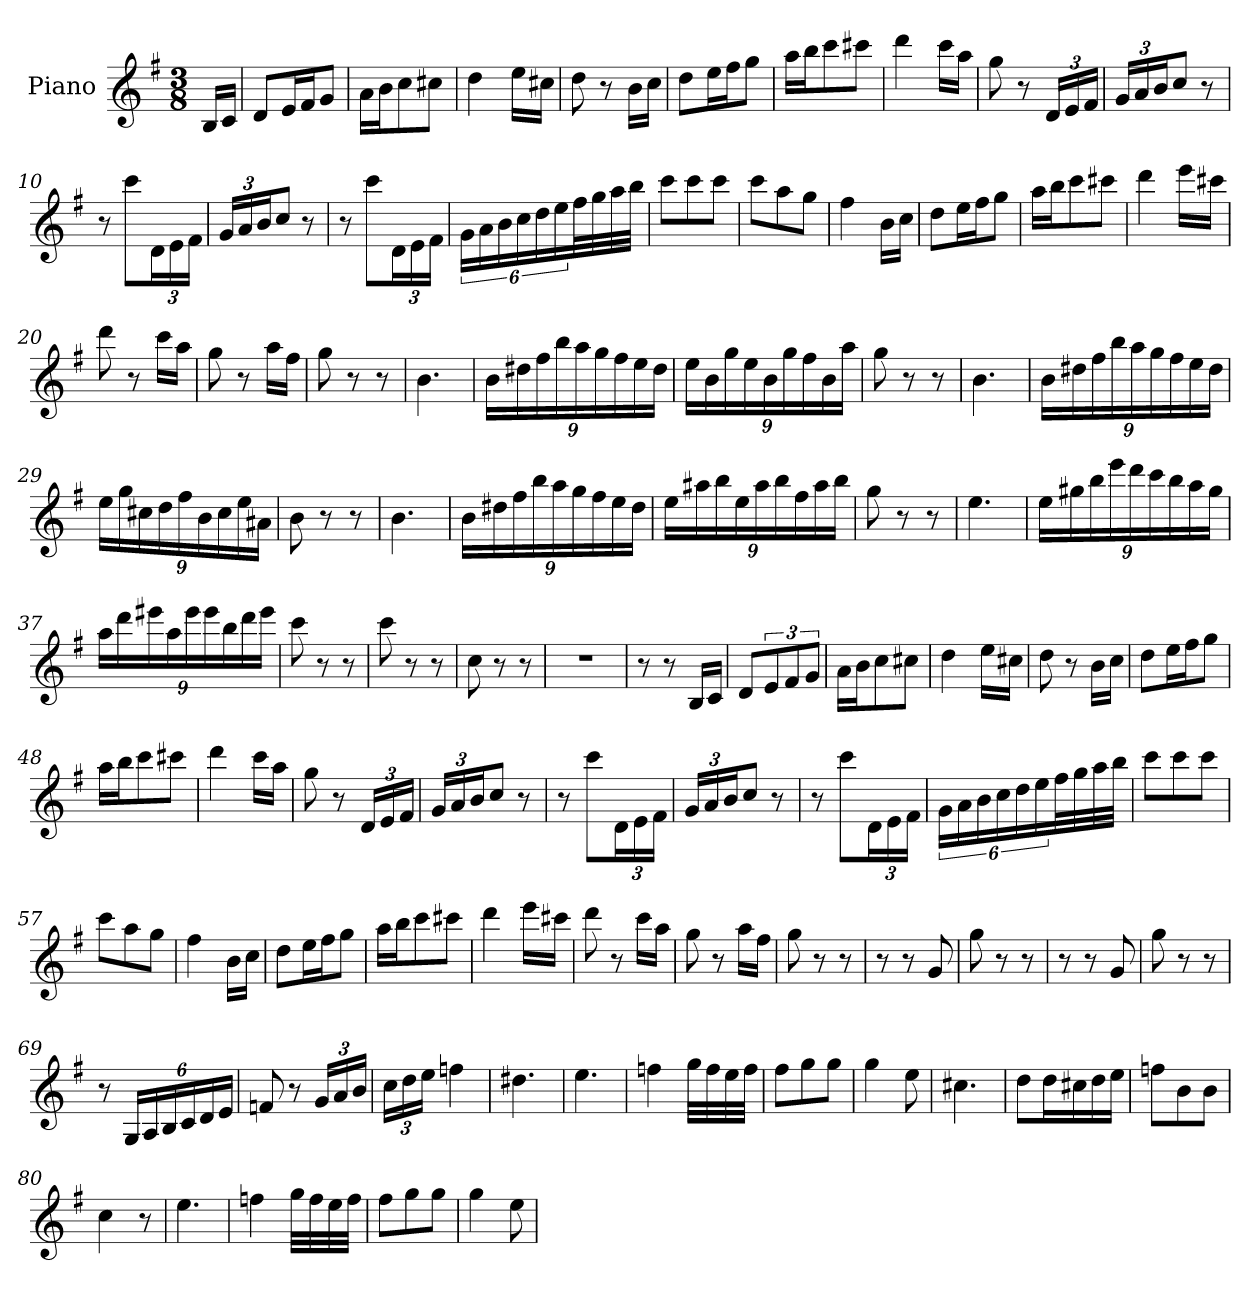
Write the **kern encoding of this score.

**kern
*part1
*staff1
*I"Piano
*I'Pno
*clefG2
*k[f#]
*G:
*M3/8
*MM120
=
16B/LL
16c/JJ
=1
8d/L
16e/L
16f#/J
8g/J
=2
16a\LL
16b\J
8cc\
8cc#X\J
=3
4dd
16ee\LL
16cc#X\JJ
=4
8dd
8r
16b\LL
16cc\JJ
=5
8dd\L
16ee\L
16ff#\J
8gg\J
=6
16aa\LL
16bb\J
8ccc\
8ccc#X\J
=7
4ddd
16ccc\LL
16aa\JJ
=8
8gg
8r
24d/LL
24e/
24f#/JJ
=9
24g/LL
24a/
24b/J
8cc/J
8r
=10
8r
8ccc\L
24d\L
24e\
24f#\JJ
=11
24g/LL
24a/
24b/J
8cc/J
8r
=12
8r
8ccc\L
24d\L
24e\
24f#\JJ
=13
24g\LL
24a\
24b\
24cc\
24dd\
24ee\
32ff#\L
32gg\
32aa\
32bb\JJJ
=14
8ccc\L
8ccc\
8ccc\J
=15
8ccc\L
8aa\
8gg\J
=16
4ff#
16b\LL
16cc\JJ
=17
8dd\L
16ee\L
16ff#\J
8gg\J
=18
16aa\LL
16bb\J
8ccc\
8ccc#X\J
=19
4ddd
16eee\LL
16ccc#X\JJ
=20
8ddd
8r
16ccc\LL
16aa\JJ
=21
8gg
8r
16aa\LL
16ff#\JJ
=22
8gg
8r
8r
=23
4.b
=24
24b\LL
24dd#X\
24ff#\
24bb\
24aa\
24gg\
24ff#\
24ee\
24dd#\JJ
=25
24ee\LL
24b\
24gg\
24ee\
24b\
24gg\
24ff#\
24b\
24aa\JJ
=26
8gg
8r
8r
=27
4.b
=28
24b\LL
24dd#X\
24ff#\
24bb\
24aa\
24gg\
24ff#\
24ee\
24dd#\JJ
=29
24ee\LL
24gg\
24cc#X\
24dd\
24ff#\
24b\
24cc#\
24ee\
24a#X\JJ
=30
8b
8r
8r
=31
4.b
=32
24b\LL
24dd#X\
24ff#\
24bb\
24aa\
24gg\
24ff#\
24ee\
24dd#\JJ
=33
24ee\LL
24aa#X\
24bb\
24ee\
24aa#\
24bb\
24ff#\
24aa#\
24bb\JJ
=34
8gg
8r
8r
=35
4.ee
=36
24ee\LL
24gg#X\
24bb\
24eee\
24ddd\
24ccc\
24bb\
24aa\
24gg#\JJ
=37
24aa\LL
24ddd\
24eee#X\
24aa\
24eee#\
24eee#\
24bb\
24ddd\
24eee#\JJ
=38
8ccc
8r
8r
=39
8ccc
8r
8r
=40
8cc
8r
8r
=41
4.r
=42
8r
8r
16B/LL
16c/JJ
=43
8d/L
12e/
12f#/
12g/J
=44
16a\LL
16b\J
8cc\
8cc#X\J
=45
4dd
16ee\LL
16cc#X\JJ
=46
8dd
8r
16b\LL
16cc\JJ
=47
8dd\L
16ee\L
16ff#\J
8gg\J
=48
16aa\LL
16bb\J
8ccc\
8ccc#X\J
=49
4ddd
16ccc\LL
16aa\JJ
=50
8gg
8r
24d/LL
24e/
24f#/JJ
=51
24g/LL
24a/
24b/J
8cc/J
8r
=52
8r
8ccc\L
24d\L
24e\
24f#\JJ
=53
24g/LL
24a/
24b/J
8cc/J
8r
=54
8r
8ccc\L
24d\L
24e\
24f#\JJ
=55
24g\LL
24a\
24b\
24cc\
24dd\
24ee\
32ff#\L
32gg\
32aa\
32bb\JJJ
=56
8ccc\L
8ccc\
8ccc\J
=57
8ccc\L
8aa\
8gg\J
=58
4ff#
16b\LL
16cc\JJ
=59
8dd\L
16ee\L
16ff#\J
8gg\J
=60
16aa\LL
16bb\J
8ccc\
8ccc#X\J
=61
4ddd
16eee\LL
16ccc#X\JJ
=62
8ddd
8r
16ccc\LL
16aa\JJ
=63
8gg
8r
16aa\LL
16ff#\JJ
=64
8gg
8r
8r
=65
8r
8r
8g
=66
8gg
8r
8r
=67
8r
8r
8g
=68
8gg
8r
8r
=69
8r
24G/LL
24A/
24B/
24c/
24d/
24e/JJ
=70
8fn
8r
24g/LL
24a/
24b/JJ
=71
24cc\LL
24dd\
24ee\JJ
4ffn
=72
4.dd#X
=73
4.ee
=74
4ffn
32gg\LLL
32ff\
32ee\
32ff\JJJ
=75
8ff#\L
8gg\
8gg\J
=76
4gg
8ee
=77
4.cc#X
=78
8dd\L
16dd\L
16cc#X\
16dd\
16ee\JJ
=79
8ffn\L
8b\
8b\J
=80
4cc
8r
=81
4.ee
=82
4ffn
32gg\LLL
32ff\
32ee\
32ff\JJJ
=83
8ff#\L
8gg\
8gg\J
=84
4gg
8ee
=
*-
